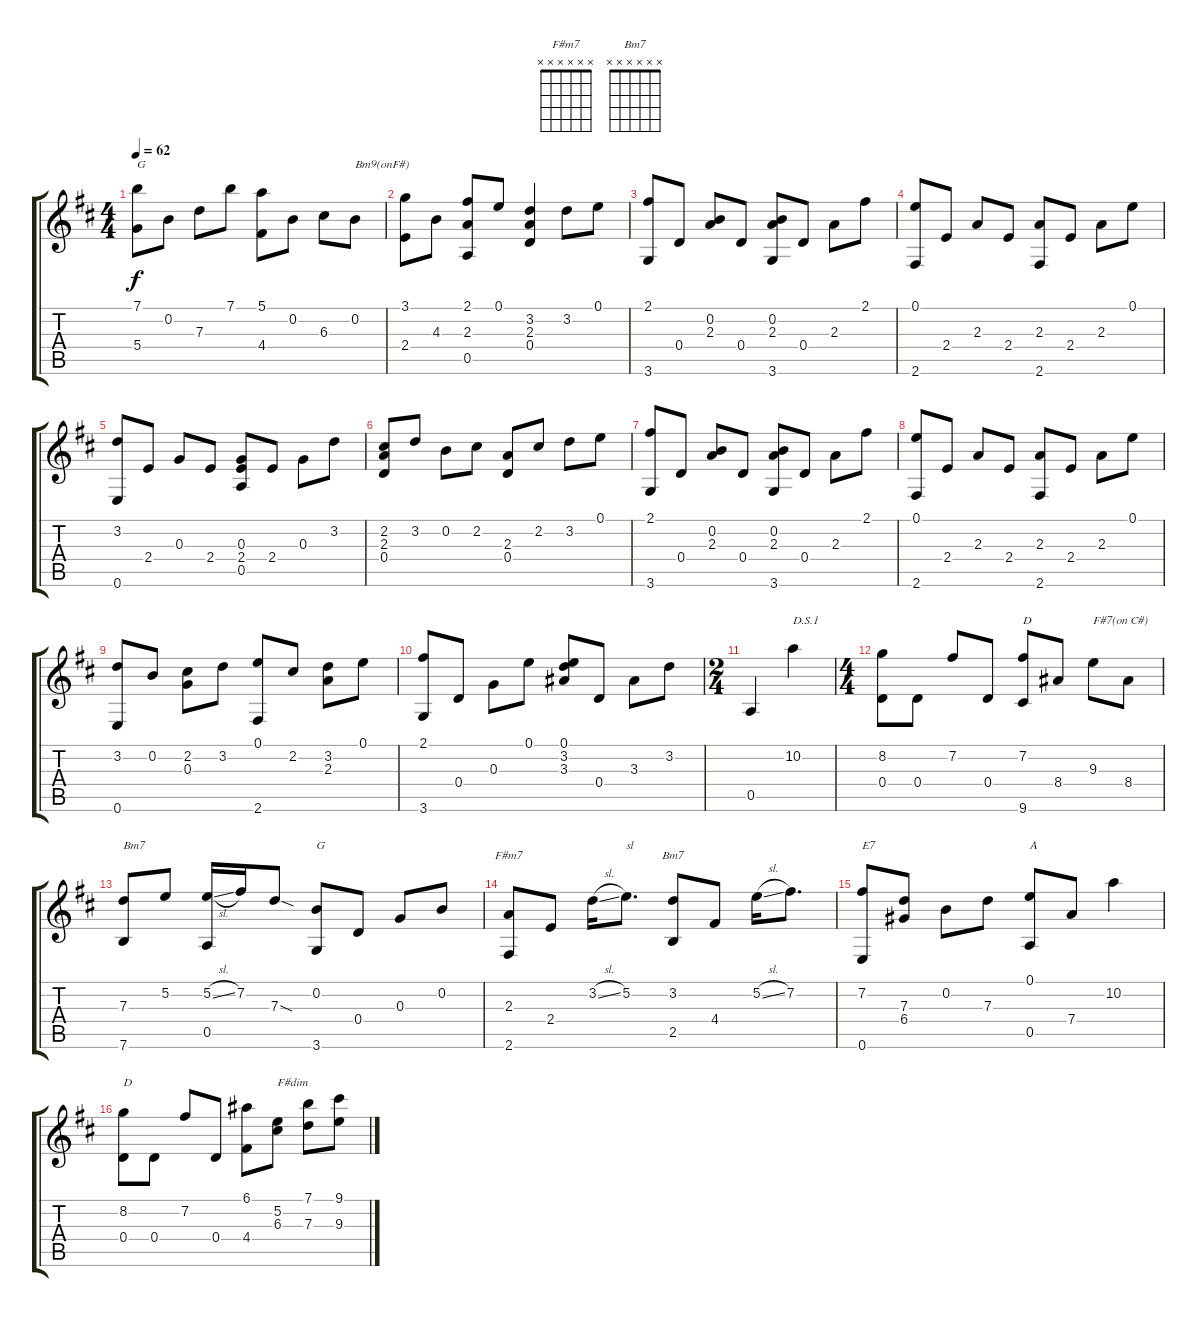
\track "" {instrument acousticguitarsteel}
\staff {score tabs}
\tuning (E4 B3 G3 D3 A2 E2) {hide}
\chord ("F#m7" x x x x x x)
\chord ("Bm7" x x x x x x)
\ts (4 4)
\tempo 62
\clef g2
\ks d
(7.1 5.4).8{txt "G" dy f} 0.2.8 7.3.8 7.1.8 (5.1 4.4).8 0.2.8 6.3.8 0.2.8{txt "Bm9(onF#)"} |
(3.1 2.4).8 4.3.8 (2.1 2.3 0.5).8 0.1.8 (3.2 2.3 0.4).4 3.2.8 0.1.8 |
(2.1 3.6).8 0.4.8 (0.2 2.3).8 0.4.8 (0.2 2.3 3.6).8 0.4.8 2.3.8 2.1.8 |
(0.1 2.6).8 2.4.8 2.3.8 2.4.8 (2.3 2.6).8 2.4.8 2.3.8 0.1.8 |
(3.2 0.6).8 2.4.8 0.3.8 2.4.8 (0.3 2.4 0.5).8 2.4.8 0.3.8 3.2.8 |
(2.2 2.3 0.4).8 3.2.8 0.2.8 2.2.8 (2.3 0.4).8 2.2.8 3.2.8 0.1.8 |
(2.1 3.6).8 0.4.8 (0.2 2.3).8 0.4.8 (0.2 2.3 3.6).8 0.4.8 2.3.8 2.1.8 |
(0.1 2.6).8 2.4.8 2.3.8 2.4.8 (2.3 2.6).8 2.4.8 2.3.8 0.1.8 |
(3.2 0.6).8 0.2.8 (2.2 0.3).8 3.2.8 (0.1 2.6).8 2.2.8 (3.2 2.3).8 0.1.8 |
(2.1 3.6).8 0.4.8 0.3.8 0.1.8 (0.1 3.2 3.3).8 0.4.8 3.3.8 3.2.8 |
\ts (2 4)
0.5.4 10.2.4{txt "D.S.1"} |
\ts (4 4)
(8.2 0.4).8 0.4.8 7.2.8 0.4.8 (7.2 9.6).8{txt "D"} 8.4.8 9.3.8{txt "F#7(on C#)"} 8.4.8 |
(7.3 7.6).8{txt "Bm7"} 5.2.8 (5.2{sl} 0.5).16 7.2.16 7.3{sod}.8 (0.2 3.6).8{txt "G"} 0.4.8 0.3.8 0.2.8 |
(2.3 2.6).8{ch "F#m7"} 2.4.8 3.2{sl}.16 5.2.8{d txt "sl"} (3.2 2.5).8{ch "Bm7"} 4.4.8 5.2{sl}.16 7.2.8{d} |
(7.2 0.6).8{txt "E7"} (7.3 6.4).8 0.2.8 7.3.8 (0.1 0.5).8{txt "A"} 7.4.8 10.2.4 |
(8.2 0.4).8{txt "D"} 0.4.8 7.2.8 0.4.8 (6.1 4.4).8 (5.2 6.3).8{txt "F#dim"} (7.1 7.3).8 (9.1 9.3).8
